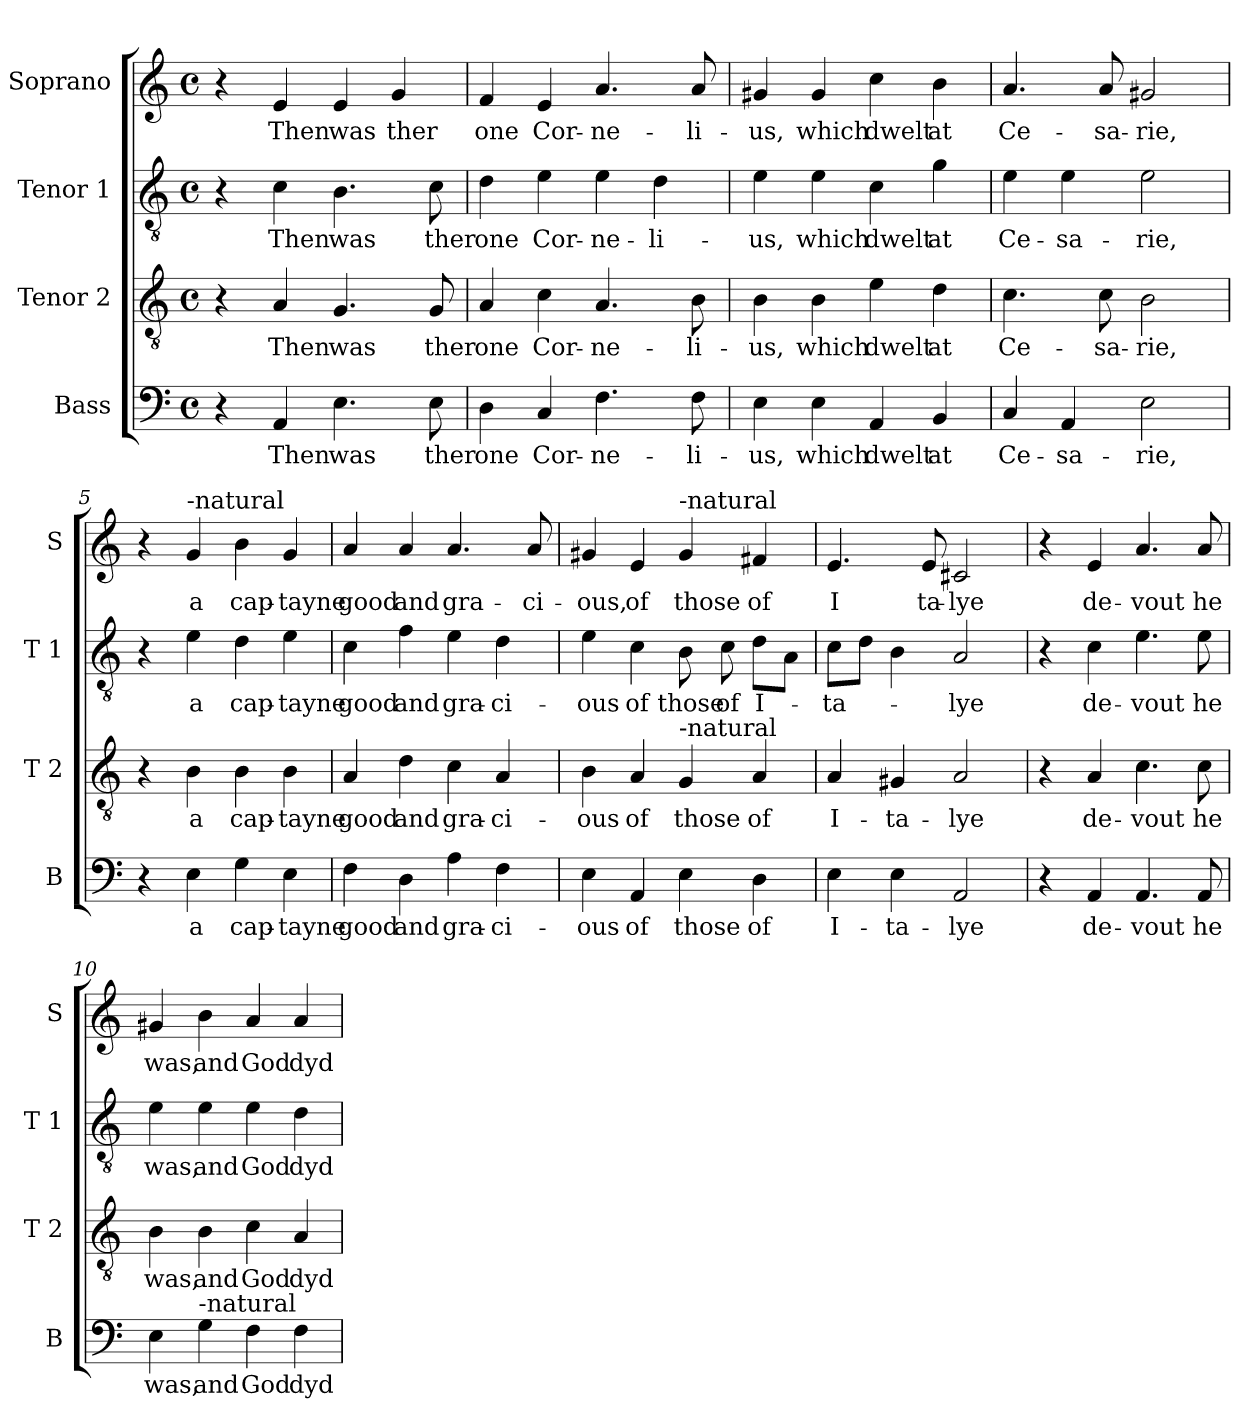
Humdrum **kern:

**kern	**text	**kern	**text	**kern	**text	**kern	**text
*part4	*part4	*part3	*part3	*part2	*part2	*part1	*part1
*staff4	*staff4	*staff3	*staff3	*staff2	*staff2	*staff1	*staff1
*I"Bass	*	*I"Tenor 2	*	*I"Tenor 1	*	*I"Soprano	*
*I'B	*	*I'T 2	*	*I'T 1	*	*I'S	*
*clefF4	*	*clefGv2	*	*clefGv2	*	*clefG2	*
*k[]	*	*k[]	*	*k[]	*	*k[]	*
*C:	*	*C:	*	*C:	*	*C:	*
*M4/4	*	*M4/4	*	*M4/4	*	*M4/4	*
*met(c)	*	*met(c)	*	*met(c)	*	*met(c)	*
=1	=1	=1	=1	=1	=1	=1	=1
4r	.	4r	.	4r	.	4r	.
!	!LO:LY:b	!	!LO:LY:b	!	!LO:LY:b	!	!LO:LY:b
4AA/	Then	4A/	Then	4c\	Then	4e/	Then
!	!LO:LY:b	!	!LO:LY:b	!	!LO:LY:b	!	!LO:LY:b
4.E\	was	4.G/	was	4.B\	was	4e/	was
!	!	!	!	!	!	!	!LO:LY:b
.	.	.	.	.	.	4g/	ther
!	!LO:LY:b	!	!LO:LY:b	!	!LO:LY:b	!	!
8E\	ther	8G/	ther	8c\	ther	.	.
=2	=2	=2	=2	=2	=2	=2	=2
!	!LO:LY:b	!	!LO:LY:b	!	!LO:LY:b	!	!LO:LY:b
4D\	one	4A/	one	4d\	one	4f/	one
!	!LO:LY:b	!	!LO:LY:b	!	!LO:LY:b	!	!LO:LY:b
4C/	Cor-	4c\	Cor-	4e\	Cor-	4e/	Cor-
!	!LO:LY:b	!	!LO:LY:b	!	!LO:LY:b	!	!LO:LY:b
4.F\	-ne-	4.A/	-ne-	4e\	-ne-	4.a/	-ne-
!	!	!	!	!	!LO:LY:b	!	!
.	.	.	.	4d\	-li-	.	.
!	!LO:LY:b	!	!LO:LY:b	!	!	!	!LO:LY:b
8F\	-li-	8B\	-li-	.	.	8a/	-li-
=3	=3	=3	=3	=3	=3	=3	=3
!	!LO:LY:b	!	!LO:LY:b	!	!LO:LY:b	!	!LO:LY:b
4E\	-us,	4B\	-us,	4e\	-us,	4g#X/	-us,
!	!LO:LY:b	!	!LO:LY:b	!	!LO:LY:b	!	!LO:LY:b
4E\	which	4B\	which	4e\	which	4g#/	which
!	!LO:LY:b	!	!LO:LY:b	!	!LO:LY:b	!	!LO:LY:b
4AA/	dwelt	4e\	dwelt	4c\	dwelt	4cc\	dwelt
!	!LO:LY:b	!	!LO:LY:b	!	!LO:LY:b	!	!LO:LY:b
4BB/	at	4d\	at	4g\	at	4b\	at
!!LO:LB:g=z
=4	=4	=4	=4	=4	=4	=4	=4
!	!LO:LY:b	!	!LO:LY:b	!	!LO:LY:b	!	!LO:LY:b
4C/	Ce-	4.c\	Ce-	4e\	Ce-	4.a/	Ce-
!	!LO:LY:b	!	!	!	!LO:LY:b	!	!
4AA/	-sa-	.	.	4e\	-sa-	.	.
!	!	!	!LO:LY:b	!	!	!	!LO:LY:b
.	.	8c\	-sa-	.	.	8a/	-sa-
!	!LO:LY:b	!	!LO:LY:b	!	!LO:LY:b	!	!LO:LY:b
2E\	-rie,	2B\	-rie,	2e\	-rie,	2g#X/	-rie,
=5	=5	=5	=5	=5	=5	=5	=5
4r	.	4r	.	4r	.	4r	.
!	!	!	!	!	!	!LO:TX:a:t=-natural	!
!	!LO:LY:b	!	!LO:LY:b	!	!LO:LY:b	!	!LO:LY:b
4E\	a	4B\	a	4e\	a	4g/	a
!	!LO:LY:b	!	!LO:LY:b	!	!LO:LY:b	!	!LO:LY:b
4G\	cap-	4B\	cap-	4d\	cap-	4b\	cap-
!	!LO:LY:b	!	!LO:LY:b	!	!LO:LY:b	!	!LO:LY:b
4E\	-tayne	4B\	-tayne	4e\	-tayne	4g/	-tayne
=6	=6	=6	=6	=6	=6	=6	=6
!	!LO:LY:b	!	!LO:LY:b	!	!LO:LY:b	!	!LO:LY:b
4F\	good	4A/	good	4c\	good	4a/	good
!	!LO:LY:b	!	!LO:LY:b	!	!LO:LY:b	!	!LO:LY:b
4D\	and	4d\	and	4f\	and	4a/	and
!	!LO:LY:b	!	!LO:LY:b	!	!LO:LY:b	!	!LO:LY:b
4A\	gra-	4c\	gra-	4e\	gra-	4.a/	gra-
!	!LO:LY:b	!	!LO:LY:b	!	!LO:LY:b	!	!
4F\	-ci-	4A/	-ci-	4d\	-ci-	.	.
!	!	!	!	!	!	!	!LO:LY:b
.	.	.	.	.	.	8a/	-ci-
=7	=7	=7	=7	=7	=7	=7	=7
!	!LO:LY:b	!	!LO:LY:b	!	!LO:LY:b	!	!LO:LY:b
4E\	-ous	4B\	-ous	4e\	-ous	4g#X/	-ous,
!	!LO:LY:b	!	!LO:LY:b	!	!LO:LY:b	!	!LO:LY:b
4AA/	of	4A/	of	4c\	of	4e/	of
!	!	!	!	!	!	!LO:TX:a:t=-natural	!
!	!	!LO:TX:a:t=-natural	!	!	!	!	!
!	!LO:LY:b	!	!LO:LY:b	!	!LO:LY:b	!	!LO:LY:b
4E\	those	4G/	those	8B\	those	4g#/	those
!	!	!	!	!	!LO:LY:b	!	!
.	.	.	.	8c\	of	.	.
!	!LO:LY:b	!	!LO:LY:b	!	!LO:LY:b	!	!LO:LY:b
4D\	of	4A/	of	8d\L	I-	4f#X/	of
.	.	.	.	8A\J	.	.	.
!!LO:LB:g=z
=8	=8	=8	=8	=8	=8	=8	=8
!	!LO:LY:b	!	!LO:LY:b	!	!LO:LY:b	!	!LO:LY:b
4E\	I-	4A/	I-	8c\L	-ta-	4.e/	I
.	.	.	.	8d\J	.	.	.
!	!LO:LY:b	!	!LO:LY:b	!	!	!	!
4E\	-ta-	4G#X/	-ta-	4B\	.	.	.
!	!	!	!	!	!	!	!LO:LY:b
.	.	.	.	.	.	8e/	ta-
!	!LO:LY:b	!	!LO:LY:b	!	!LO:LY:b	!	!LO:LY:b
2AA/	-lye	2A/	-lye	2A/	-lye	2c#X/	-lye
=9	=9	=9	=9	=9	=9	=9	=9
4r	.	4r	.	4r	.	4r	.
!	!LO:LY:b	!	!LO:LY:b	!	!LO:LY:b	!	!LO:LY:b
4AA/	de-	4A/	de-	4c\	de-	4e/	de-
!	!LO:LY:b	!	!LO:LY:b	!	!LO:LY:b	!	!LO:LY:b
4.AA/	-vout	4.c\	-vout	4.e\	-vout	4.a/	-vout
!	!LO:LY:b	!	!LO:LY:b	!	!LO:LY:b	!	!LO:LY:b
8AA/	he	8c\	he	8e\	he	8a/	he
=10	=10	=10	=10	=10	=10	=10	=10
!	!LO:LY:b	!	!LO:LY:b	!	!LO:LY:b	!	!LO:LY:b
4E\	was,	4B\	was,	4e\	was,	4g#X/	was,
!LO:TX:a:t=-natural	!	!	!	!	!	!	!
!	!LO:LY:b	!	!LO:LY:b	!	!LO:LY:b	!	!LO:LY:b
4G\	and	4B\	and	4e\	and	4b\	and
!	!LO:LY:b	!	!LO:LY:b	!	!LO:LY:b	!	!LO:LY:b
4F\	God	4c\	God	4e\	God	4a/	God
!	!LO:LY:b	!	!LO:LY:b	!	!LO:LY:b	!	!LO:LY:b
4F\	dyd	4A/	dyd	4d\	dyd	4a/	dyd
=	=	=	=	=	=	=	=
*-	*-	*-	*-	*-	*-	*-	*-
